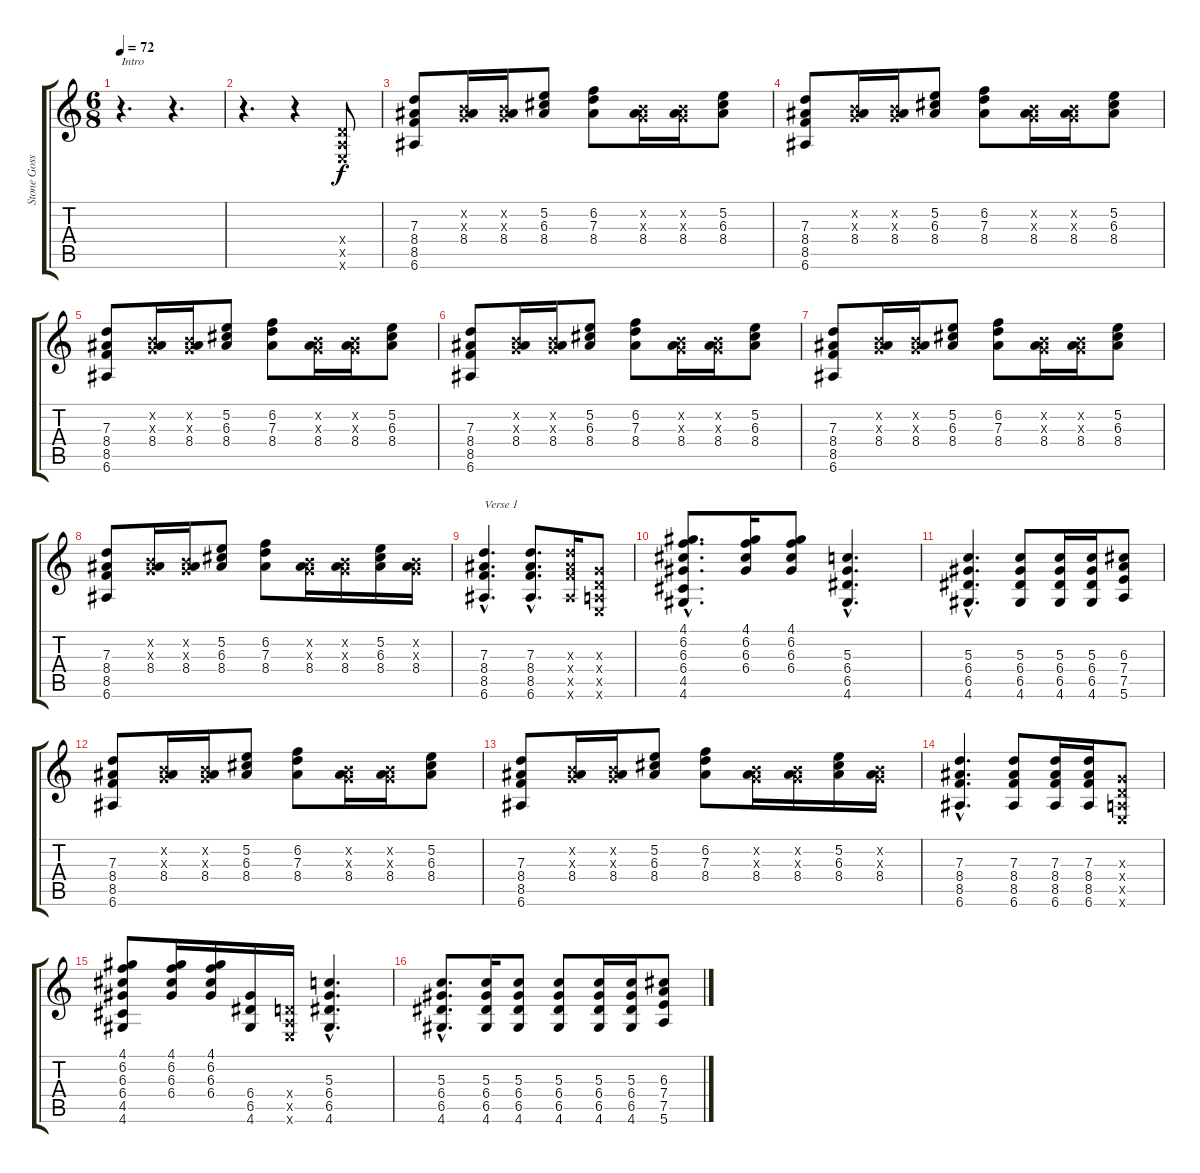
\track ("Stone Gossard" "Stone Goss") {instrument distortionguitar}
\staff {score tabs}
\tuning (E4 B3 G3 D3 A2 E2) {hide}
\ts (6 8)
\tempo 72
\clef g2
\ks c
r.4{d txt "Intro" dy f instrument distortionguitar} r.4{d} |
r.4{d} r.4 (0.4{x} 0.5{x} 0.6{x}).8 |
(7.3 8.4 8.5 6.6).8 (0.2{x} 0.3{x} 8.4).16 (0.2{x} 0.3{x} 8.4).16 (5.2 6.3 8.4).8 (6.2 7.3 8.4).8 (0.2{x} 0.3{x} 8.4).16 (0.2{x} 0.3{x} 8.4).16 (5.2 6.3 8.4).8 |
(7.3 8.4 8.5 6.6).8 (0.2{x} 0.3{x} 8.4).16 (0.2{x} 0.3{x} 8.4).16 (5.2 6.3 8.4).8 (6.2 7.3 8.4).8 (0.2{x} 0.3{x} 8.4).16 (0.2{x} 0.3{x} 8.4).16 (5.2 6.3 8.4).8 |
(7.3 8.4 8.5 6.6).8 (0.2{x} 0.3{x} 8.4).16 (0.2{x} 0.3{x} 8.4).16 (5.2 6.3 8.4).8 (6.2 7.3 8.4).8 (0.2{x} 0.3{x} 8.4).16 (0.2{x} 0.3{x} 8.4).16 (5.2 6.3 8.4).8 |
(7.3 8.4 8.5 6.6).8 (0.2{x} 0.3{x} 8.4).16 (0.2{x} 0.3{x} 8.4).16 (5.2 6.3 8.4).8 (6.2 7.3 8.4).8 (0.2{x} 0.3{x} 8.4).16 (0.2{x} 0.3{x} 8.4).16 (5.2 6.3 8.4).8 |
(7.3 8.4 8.5 6.6).8 (0.2{x} 0.3{x} 8.4).16 (0.2{x} 0.3{x} 8.4).16 (5.2 6.3 8.4).8 (6.2 7.3 8.4).8 (0.2{x} 0.3{x} 8.4).16 (0.2{x} 0.3{x} 8.4).16 (5.2 6.3 8.4).8 |
(7.3 8.4 8.5 6.6).8 (0.2{x} 0.3{x} 8.4).16 (0.2{x} 0.3{x} 8.4).16 (5.2 6.3 8.4).8 (6.2 7.3 8.4).8 (0.2{x} 0.3{x} 8.4).16 (0.2{x} 0.3{x} 8.4).16 (5.2 6.3 8.4).16 (0.2{x} 0.3{x} 8.4).16 |
(7.3{hac} 8.4{hac} 8.5{hac} 6.6{hac}).4{d txt "Verse 1"} (7.3{hac} 8.4{hac} 8.5{hac} 6.6{hac}).8{d} (7.3{x} 8.4{x} 8.5{x} 6.6{x}).16 (0.3{x} 0.4{x} 0.5{x} 0.6{x}).8 |
(4.1{hac} 6.2{hac} 6.3{hac} 6.4{hac} 4.5{hac} 4.6{hac}).8{d} (4.1 6.2 6.3 6.4).16 (4.1 6.2 6.3 6.4).8 (5.3{hac} 6.4{hac} 6.5{hac} 4.6{hac}).4{d} |
(5.3{hac} 6.4{hac} 6.5{hac} 4.6{hac}).4{d} (5.3 6.4 6.5 4.6).8 (5.3 6.4 6.5 4.6).16 (5.3 6.4 6.5 4.6).16 (6.3 7.4 7.5 5.6).8 |
(7.3 8.4 8.5 6.6).8 (0.2{x} 0.3{x} 8.4).16 (0.2{x} 0.3{x} 8.4).16 (5.2 6.3 8.4).8 (6.2 7.3 8.4).8 (0.2{x} 0.3{x} 8.4).16 (0.2{x} 0.3{x} 8.4).16 (5.2 6.3 8.4).8 |
(7.3 8.4 8.5 6.6).8 (0.2{x} 0.3{x} 8.4).16 (0.2{x} 0.3{x} 8.4).16 (5.2 6.3 8.4).8 (6.2 7.3 8.4).8 (0.2{x} 0.3{x} 8.4).16 (0.2{x} 0.3{x} 8.4).16 (5.2 6.3 8.4).16 (0.2{x} 0.3{x} 8.4).16 |
(7.3{hac} 8.4{hac} 8.5{hac} 6.6{hac}).4{d} (7.3 8.4 8.5 6.6).8 (7.3 8.4 8.5 6.6).16 (7.3 8.4 8.5 6.6).16 (0.3{x} 0.4{x} 0.5{x} 0.6{x}).8 |
(4.1 6.2 6.3 6.4 4.5 4.6).8 (4.1 6.2 6.3 6.4).16 (4.1 6.2 6.3 6.4).16 (6.4 6.5 4.6).16 (0.4{x} 0.5{x} 0.6{x}).16 (5.3{hac} 6.4{hac} 6.5{hac} 4.6{hac}).4{d} |
(5.3{hac} 6.4{hac} 6.5{hac} 4.6{hac}).8{d} (5.3 6.4 6.5 4.6).16 (5.3 6.4 6.5 4.6).8 (5.3 6.4 6.5 4.6).8 (5.3 6.4 6.5 4.6).16 (5.3 6.4 6.5 4.6).16 (6.3 7.4 7.5 5.6).8
